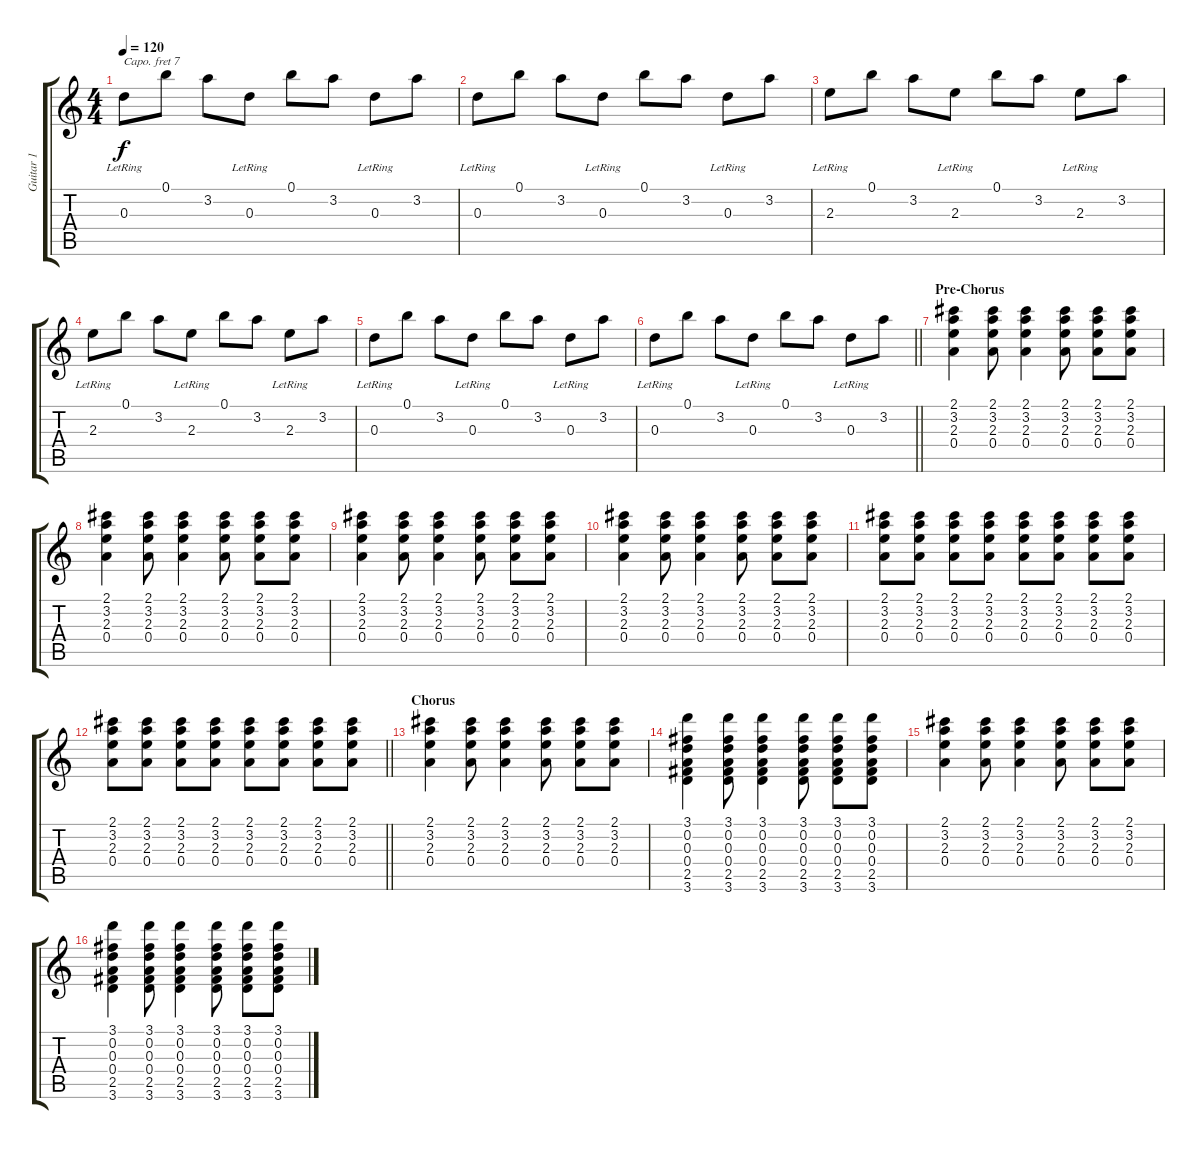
\track ("Guitar 1" "Guitar 1") {instrument electricguitarclean}
\staff {score tabs}
\capo 7
\tuning (E4 B3 G3 D3 A2 E2) {hide}
\ts (4 4)
\tempo 120
\clef g2
\ks c
0.3{lr}.8{dy f} 0.1.8 3.2.8 0.3{lr}.8 0.1.8 3.2.8 0.3{lr}.8 3.2.8 |
0.3{lr}.8 0.1.8 3.2.8 0.3{lr}.8 0.1.8 3.2.8 0.3{lr}.8 3.2.8 |
2.3{lr}.8 0.1.8 3.2.8 2.3{lr}.8 0.1.8 3.2.8 2.3{lr}.8 3.2.8 |
2.3{lr}.8 0.1.8 3.2.8 2.3{lr}.8 0.1.8 3.2.8 2.3{lr}.8 3.2.8 |
0.3{lr}.8 0.1.8 3.2.8 0.3{lr}.8 0.1.8 3.2.8 0.3{lr}.8 3.2.8 |
\barLineRight lightlight
0.3{lr}.8 0.1.8 3.2.8 0.3{lr}.8 0.1.8 3.2.8 0.3{lr}.8 3.2.8 |
\section ("" "Pre-Chorus")
(2.1 3.2 2.3 0.4).4 (2.1 3.2 2.3 0.4).8 (2.1 3.2 2.3 0.4).4 (2.1 3.2 2.3 0.4).8 (2.1 3.2 2.3 0.4).8 (2.1 3.2 2.3 0.4).8 |
(2.1 3.2 2.3 0.4).4 (2.1 3.2 2.3 0.4).8 (2.1 3.2 2.3 0.4).4 (2.1 3.2 2.3 0.4).8 (2.1 3.2 2.3 0.4).8 (2.1 3.2 2.3 0.4).8 |
(2.1 3.2 2.3 0.4).4 (2.1 3.2 2.3 0.4).8 (2.1 3.2 2.3 0.4).4 (2.1 3.2 2.3 0.4).8 (2.1 3.2 2.3 0.4).8 (2.1 3.2 2.3 0.4).8 |
(2.1 3.2 2.3 0.4).4 (2.1 3.2 2.3 0.4).8 (2.1 3.2 2.3 0.4).4 (2.1 3.2 2.3 0.4).8 (2.1 3.2 2.3 0.4).8 (2.1 3.2 2.3 0.4).8 |
(2.1 3.2 2.3 0.4).8 (2.1 3.2 2.3 0.4).8 (2.1 3.2 2.3 0.4).8 (2.1 3.2 2.3 0.4).8 (2.1 3.2 2.3 0.4).8 (2.1 3.2 2.3 0.4).8 (2.1 3.2 2.3 0.4).8 (2.1 3.2 2.3 0.4).8 |
\barLineRight lightlight
(2.1 3.2 2.3 0.4).8 (2.1 3.2 2.3 0.4).8 (2.1 3.2 2.3 0.4).8 (2.1 3.2 2.3 0.4).8 (2.1 3.2 2.3 0.4).8 (2.1 3.2 2.3 0.4).8 (2.1 3.2 2.3 0.4).8 (2.1 3.2 2.3 0.4).8 |
\section ("" "Chorus")
(2.1 3.2 2.3 0.4).4 (2.1 3.2 2.3 0.4).8 (2.1 3.2 2.3 0.4).4 (2.1 3.2 2.3 0.4).8 (2.1 3.2 2.3 0.4).8 (2.1 3.2 2.3 0.4).8 |
(3.1 0.2 0.3 0.4 2.5 3.6).4 (3.1 0.2 0.3 0.4 2.5 3.6).8 (3.1 0.2 0.3 0.4 2.5 3.6).4 (3.1 0.2 0.3 0.4 2.5 3.6).8 (3.1 0.2 0.3 0.4 2.5 3.6).8 (3.1 0.2 0.3 0.4 2.5 3.6).8 |
(2.1 3.2 2.3 0.4).4 (2.1 3.2 2.3 0.4).8 (2.1 3.2 2.3 0.4).4 (2.1 3.2 2.3 0.4).8 (2.1 3.2 2.3 0.4).8 (2.1 3.2 2.3 0.4).8 |
(3.1 0.2 0.3 0.4 2.5 3.6).4 (3.1 0.2 0.3 0.4 2.5 3.6).8 (3.1 0.2 0.3 0.4 2.5 3.6).4 (3.1 0.2 0.3 0.4 2.5 3.6).8 (3.1 0.2 0.3 0.4 2.5 3.6).8 (3.1 0.2 0.3 0.4 2.5 3.6).8
